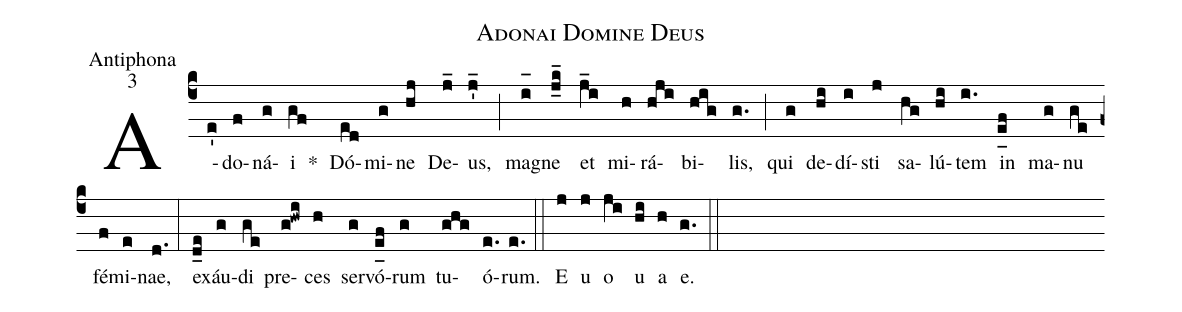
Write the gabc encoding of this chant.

name:Adonai Domine Deus;
office-part:Antiphona;
mode:3;
%%
(c4) A(e')do(f)ná(g)i(gf) *() Dó(ed)mi(g)ne(hj) De(j_)us,(j'_) (;) ma(i_[oh:h])gne(j_k_) et(j_i) mi(h)rá(hji)bi(hig)lis,(g.) (;) qui(g) de(hi)dí(i)sti(j) sa(hg)lú(hi)tem(i.) in(e_[uh:l]f) ma(g)nu(ge) fé(f)mi(e)nae,(d.) (:) ex(d_e)áu(g)di(ge) pre(g!hwi)ces(h) ser(g)vó(e_[uh:l]f)rum(g) tu(ghg)ó(e.)rum.(e.) (::) <eu>E(j) u(j) o(ji) u(hi) a(h) e.</eu>(g.) (::)
